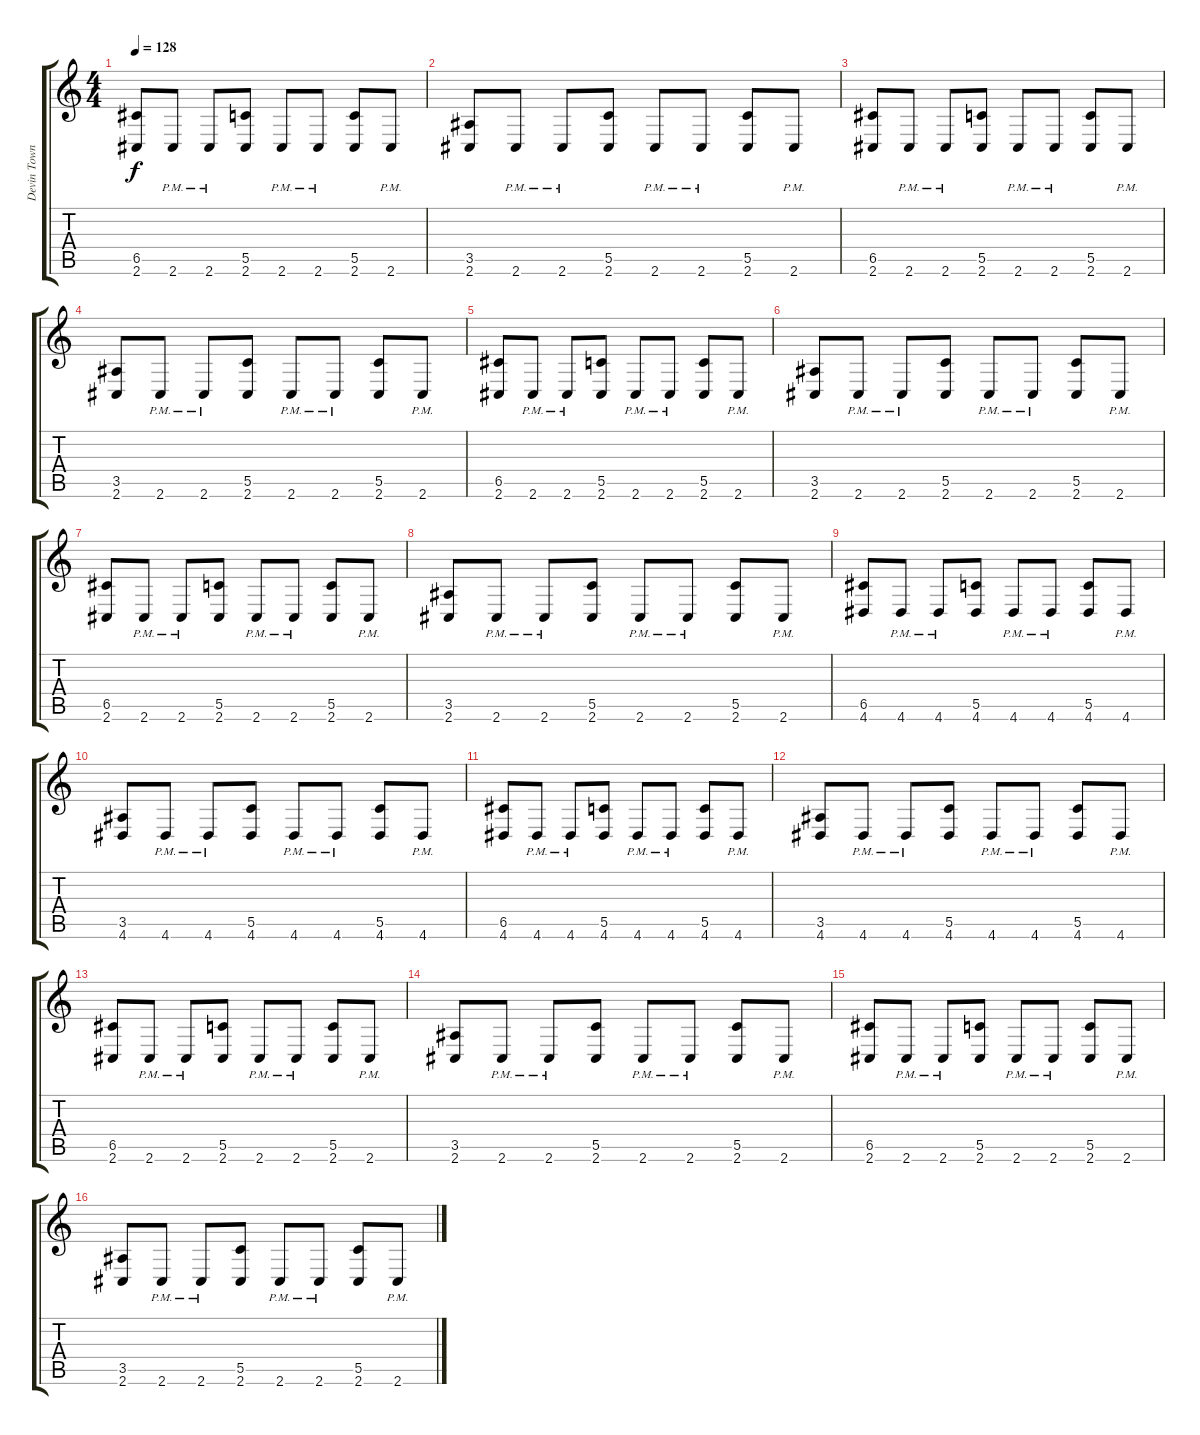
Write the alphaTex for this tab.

\track ("Devin Townsend" "Devin Town") {instrument distortionguitar}
\staff {score tabs}
\tuning (E4 C4 G3 C3 G2 B1) {hide}
\ts (4 4)
\tempo 128
\clef g2
\ks c
(6.5 2.6).8{dy f instrument distortionguitar} 2.6{pm}.8 2.6{pm}.8 (5.5 2.6).8 2.6{pm}.8 2.6{pm}.8 (5.5 2.6).8 2.6{pm}.8 |
(3.5 2.6).8 2.6{pm}.8 2.6{pm}.8 (5.5 2.6).8 2.6{pm}.8 2.6{pm}.8 (5.5 2.6).8 2.6{pm}.8 |
(6.5 2.6).8 2.6{pm}.8 2.6{pm}.8 (5.5 2.6).8 2.6{pm}.8 2.6{pm}.8 (5.5 2.6).8 2.6{pm}.8 |
(3.5 2.6).8 2.6{pm}.8 2.6{pm}.8 (5.5 2.6).8 2.6{pm}.8 2.6{pm}.8 (5.5 2.6).8 2.6{pm}.8 |
(6.5 2.6).8 2.6{pm}.8 2.6{pm}.8 (5.5 2.6).8 2.6{pm}.8 2.6{pm}.8 (5.5 2.6).8 2.6{pm}.8 |
(3.5 2.6).8 2.6{pm}.8 2.6{pm}.8 (5.5 2.6).8 2.6{pm}.8 2.6{pm}.8 (5.5 2.6).8 2.6{pm}.8 |
(6.5 2.6).8 2.6{pm}.8 2.6{pm}.8 (5.5 2.6).8 2.6{pm}.8 2.6{pm}.8 (5.5 2.6).8 2.6{pm}.8 |
(3.5 2.6).8 2.6{pm}.8 2.6{pm}.8 (5.5 2.6).8 2.6{pm}.8 2.6{pm}.8 (5.5 2.6).8 2.6{pm}.8 |
(6.5 4.6).8 4.6{pm}.8 4.6{pm}.8 (5.5 4.6).8 4.6{pm}.8 4.6{pm}.8 (5.5 4.6).8 4.6{pm}.8 |
(3.5 4.6).8 4.6{pm}.8 4.6{pm}.8 (5.5 4.6).8 4.6{pm}.8 4.6{pm}.8 (5.5 4.6).8 4.6{pm}.8 |
(6.5 4.6).8 4.6{pm}.8 4.6{pm}.8 (5.5 4.6).8 4.6{pm}.8 4.6{pm}.8 (5.5 4.6).8 4.6{pm}.8 |
(3.5 4.6).8 4.6{pm}.8 4.6{pm}.8 (5.5 4.6).8 4.6{pm}.8 4.6{pm}.8 (5.5 4.6).8 4.6{pm}.8 |
(6.5 2.6).8 2.6{pm}.8 2.6{pm}.8 (5.5 2.6).8 2.6{pm}.8 2.6{pm}.8 (5.5 2.6).8 2.6{pm}.8 |
(3.5 2.6).8 2.6{pm}.8 2.6{pm}.8 (5.5 2.6).8 2.6{pm}.8 2.6{pm}.8 (5.5 2.6).8 2.6{pm}.8 |
(6.5 2.6).8 2.6{pm}.8 2.6{pm}.8 (5.5 2.6).8 2.6{pm}.8 2.6{pm}.8 (5.5 2.6).8 2.6{pm}.8 |
(3.5 2.6).8 2.6{pm}.8 2.6{pm}.8 (5.5 2.6).8 2.6{pm}.8 2.6{pm}.8 (5.5 2.6).8 2.6{pm}.8
